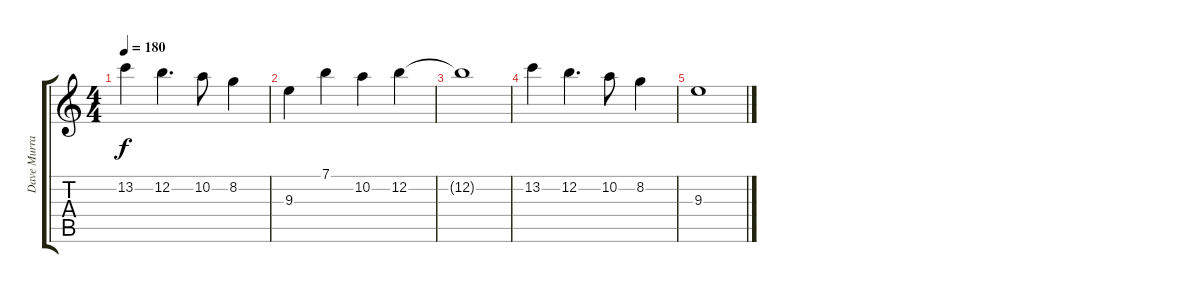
\track ("Dave Murray" "Dave Murra") {instrument electricguitarjazz}
\staff {score tabs}
\tuning (E4 B3 G3 D3 A2 E2) {hide}
\ts (4 4)
\tempo 180
\clef g2
\ks c
13.2.4{dy f} 12.2.4{d} 10.2.8 8.2.4 |
9.3.4 7.1.4 10.2.4 12.2.4 |
12.2{t}.1 |
13.2.4 12.2.4{d} 10.2.8 8.2.4 |
9.3.1
